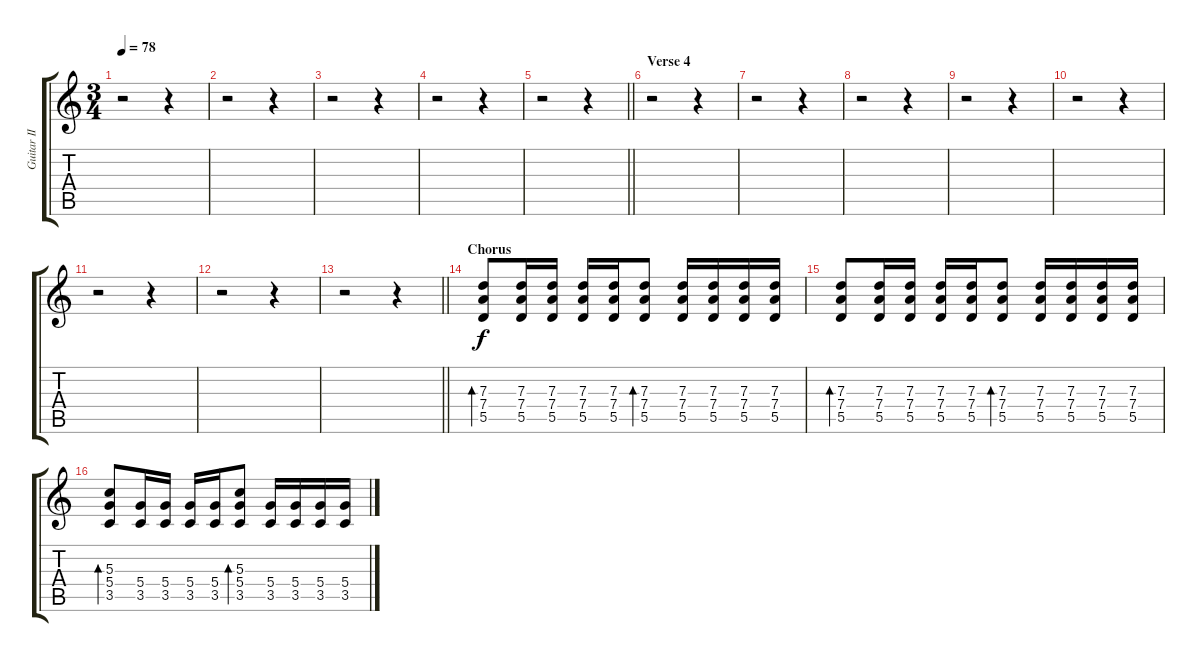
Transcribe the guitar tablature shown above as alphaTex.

\track ("Guitar II" "Guitar II") {instrument distortionguitar}
\staff {score tabs}
\tuning (E4 B3 G3 D3 A2 D2) {hide}
\ts (3 4)
\tempo 78
\clef g2
\ks c
r.2{dy f} r.4 |
r.2 r.4 |
r.2 r.4 |
r.2 r.4 |
\barLineRight lightlight
r.2 r.4 |
\section ("" "Verse 4")
r.2 r.4 |
r.2 r.4 |
r.2 r.4 |
r.2 r.4 |
r.2 r.4 |
r.2 r.4 |
r.2 r.4 |
\barLineRight lightlight
r.2 r.4 |
\section ("" "Chorus")
(7.3 7.4 5.5).8{bd 60} (7.3 7.4 5.5).16 (7.3 7.4 5.5).16 (7.3 7.4 5.5).16 (7.3 7.4 5.5).16 (7.3 7.4 5.5).8{bd 60} (7.3 7.4 5.5).16 (7.3 7.4 5.5).16 (7.3 7.4 5.5).16 (7.3 7.4 5.5).16 |
(7.3 7.4 5.5).8{bd 60} (7.3 7.4 5.5).16 (7.3 7.4 5.5).16 (7.3 7.4 5.5).16 (7.3 7.4 5.5).16 (7.3 7.4 5.5).8{bd 60} (7.3 7.4 5.5).16 (7.3 7.4 5.5).16 (7.3 7.4 5.5).16 (7.3 7.4 5.5).16 |
(5.3 5.4 3.5).8{bd 60} (5.4 3.5).16 (5.4 3.5).16 (5.4 3.5).16 (5.4 3.5).16 (5.3 5.4 3.5).8{bd 60} (5.4 3.5).16 (5.4 3.5).16 (5.4 3.5).16 (5.4 3.5).16
